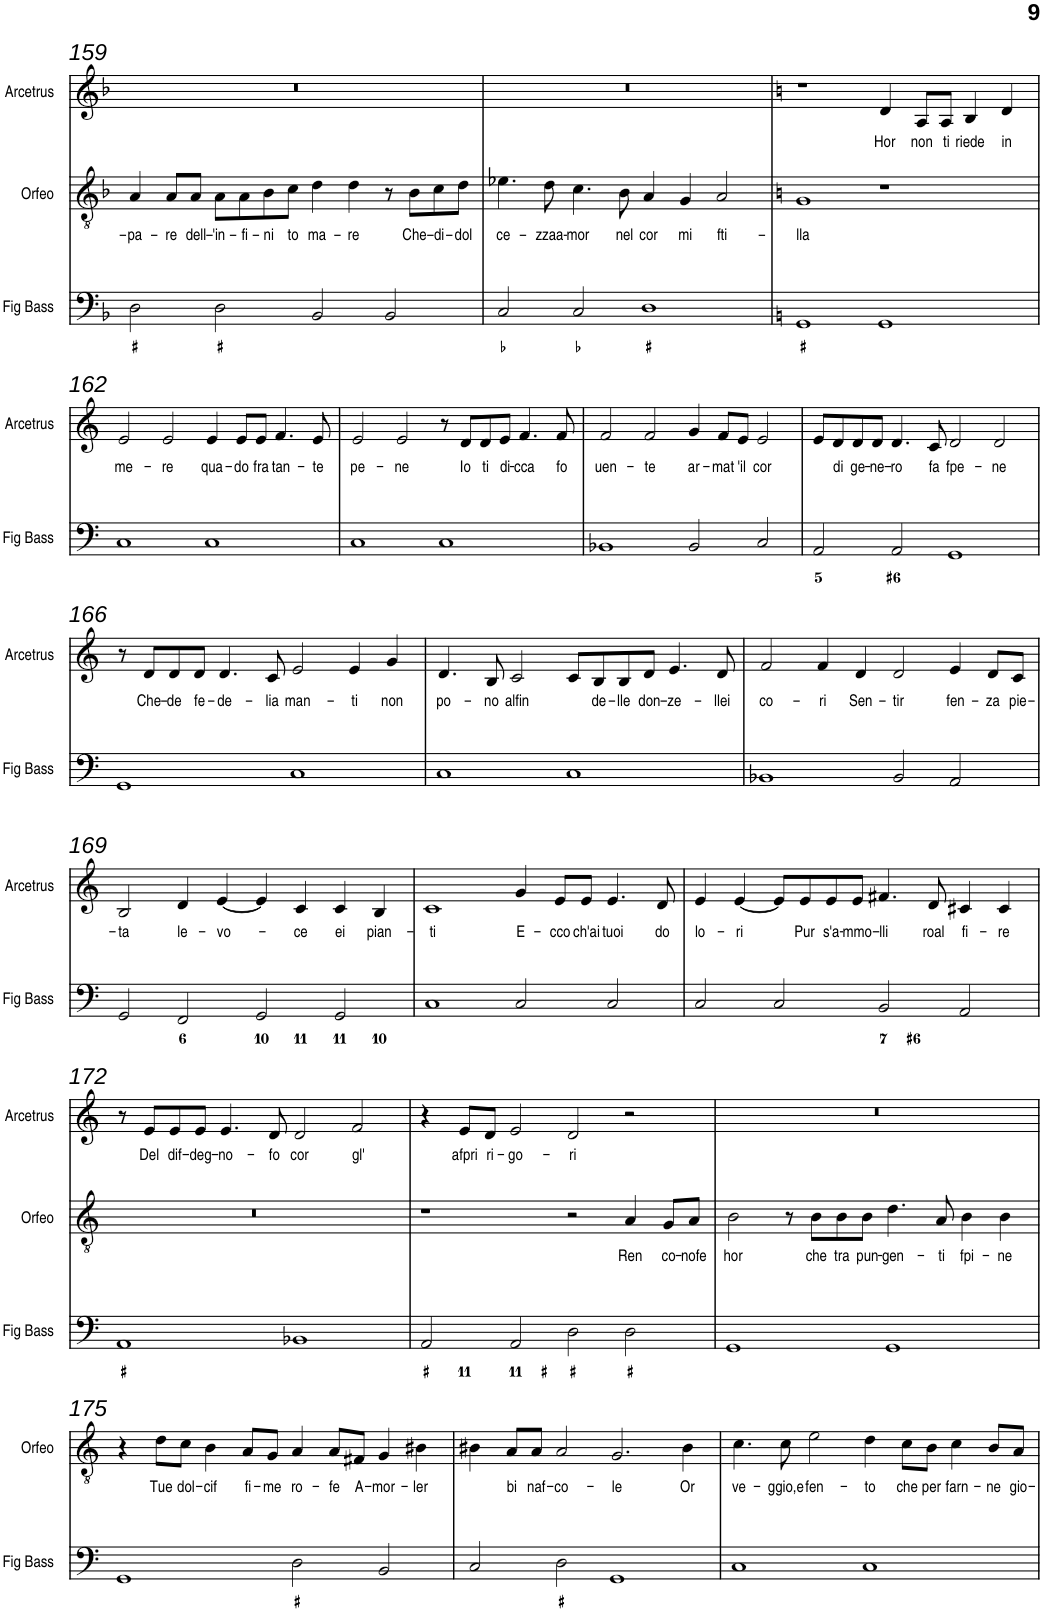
**kern	**kern	**text	**kern	**text
*part3	*part2	*part2	*part1	*part1
*staff3	*staff2	*staff2	*staff1	*staff1
*I"Fig Bass	*I"Orfeo	*	*I"Arcetrus	*
*I'Fig Bass	*I'Orfeo	*	*I'Arcetrus	*
!!LO:PB:g=z
*clefF4	*clefGv2	*	*clefG2	*
*k[b-]	*k[b-]	*	*k[b-]	*
*M4/2	*M4/2	*	*M4/2	*
=159	=159	=159	=159	=159
!	!	!LO:LY:b	!	!
2D\	4A/	-pa-	0r	.
!	!	!LO:LY:b	!	!
.	8A/L	-re	.	.
!	!	!LO:LY:b	!	!
.	8A/J	dell-	.	.
!	!	!LO:LY:b	!	!
2D\	8A\L	-'in-	.	.
!	!	!LO:LY:b	!	!
.	8A\	-fi-	.	.
!	!	!LO:LY:b	!	!
.	8B-\	-ni	.	.
!	!	!LO:LY:b	!	!
.	8c\J	to	.	.
!	!	!LO:LY:b	!	!
2BB-/	4d\	ma-	.	.
!	!	!LO:LY:b	!	!
.	4d\	-re	.	.
2BB-/	8r	.	.	.
!	!	!LO:LY:b	!	!
.	8B-\L	Che-	.	.
!	!	!LO:LY:b	!	!
.	8c\	-di-	.	.
!	!	!LO:LY:b	!	!
.	8d\J	-dol	.	.
=160	=160	=160	=160	=160
!	!	!LO:LY:b	!	!
2C/	4.e-X\	ce-	0r	.
!	!	!LO:LY:b	!	!
.	8d\	-zzaa-	.	.
!	!	!LO:LY:b	!	!
2C/	4.c\	-mor	.	.
!	!	!LO:LY:b	!	!
.	8B-\	nel	.	.
!	!	!LO:LY:b	!	!
1D	4A/	cor	.	.
!	!	!LO:LY:b	!	!
.	4G/	mi	.	.
!	!	!LO:LY:b	!	!
.	2A/	fti-	.	.
=161	=161	=161	=161	=161
*k[]	*k[]	*	*k[]	*
!	!	!LO:LY:b	!	!
1GG	1G	-lla	1r	.
!	!	!	!	!LO:LY:b
1GG	1r	.	4d/	Hor
!	!	!	!	!LO:LY:b
.	.	.	8A/L	non
!	!	!	!	!LO:LY:b
.	.	.	8A/J	ti
!	!	!	!	!LO:LY:b
.	.	.	4B/	riede
!	!	!	!	!LO:LY:b
.	.	.	4d/	in
!!LO:LB:g=z
=162	=162	=162	=162	=162
!	!	!	!	!LO:LY:b
1C	0r	.	2e/	me-
!	!	!	!	!LO:LY:b
.	.	.	2e/	-re
!	!	!	!	!LO:LY:b
1C	.	.	4e/	qua-
!	!	!	!	!LO:LY:b
.	.	.	8e/L	-do
!	!	!	!	!LO:LY:b
.	.	.	8e/J	fra
!	!	!	!	!LO:LY:b
.	.	.	4.f/	tan-
!	!	!	!	!LO:LY:b
.	.	.	8e/	-te
=163	=163	=163	=163	=163
!	!	!	!	!LO:LY:b
1C	0r	.	2e/	pe-
!	!	!	!	!LO:LY:b
.	.	.	2e/	-ne
1C	.	.	8r	.
!	!	!	!	!LO:LY:b
.	.	.	8d/L	Io
!	!	!	!	!LO:LY:b
.	.	.	8d/	ti
!	!	!	!	!LO:LY:b
.	.	.	8e/J	di-
!	!	!	!	!LO:LY:b
.	.	.	4.f/	-cca
!	!	!	!	!LO:LY:b
.	.	.	8f/	fo
=164	=164	=164	=164	=164
!	!	!	!	!LO:LY:b
1BB-X	0r	.	2f/	uen-
!	!	!	!	!LO:LY:b
.	.	.	2f/	-te
!	!	!	!	!LO:LY:b
2BB-/	.	.	4g/	ar-
!	!	!	!	!LO:LY:b
.	.	.	8f/L	-mat
!	!	!	!	!LO:LY:b
.	.	.	8e/J	'il
!	!	!	!	!LO:LY:b
2C/	.	.	2e/	cor
=165	=165	=165	=165	=165
2AA/	0r	.	8e/L	.
!	!	!	!	!LO:LY:b
.	.	.	8d/	di
!	!	!	!	!LO:LY:b
.	.	.	8d/	ge-
!	!	!	!	!LO:LY:b
.	.	.	8d/J	-ne-
!	!	!	!	!LO:LY:b
2AA/	.	.	4.d/	-ro
!	!	!	!	!LO:LY:b
.	.	.	8c/	fa
!	!	!	!	!LO:LY:b
1GG	.	.	2d/	fpe-
!	!	!	!	!LO:LY:b
.	.	.	2d/	-ne
!!LO:LB:g=z
=166	=166	=166	=166	=166
1GG	0r	.	8r	.
!	!	!	!	!LO:LY:b
.	.	.	8d/L	Che-
!	!	!	!	!LO:LY:b
.	.	.	8d/	-de
!	!	!	!	!LO:LY:b
.	.	.	8d/J	fe-
!	!	!	!	!LO:LY:b
.	.	.	4.d/	-de-
!	!	!	!	!LO:LY:b
.	.	.	8c/	-lia
!	!	!	!	!LO:LY:b
1C	.	.	2e/	man-
!	!	!	!	!LO:LY:b
.	.	.	4e/	-ti
!	!	!	!	!LO:LY:b
.	.	.	4g/	non
=167	=167	=167	=167	=167
!	!	!	!	!LO:LY:b
1C	0r	.	4.d/	po-
!	!	!	!	!LO:LY:b
.	.	.	8B/	-no
!	!	!	!	!LO:LY:b
.	.	.	2c/	alfin
1C	.	.	8c/L	.
!	!	!	!	!LO:LY:b
.	.	.	8B/	de-
!	!	!	!	!LO:LY:b
.	.	.	8B/	-lle
!	!	!	!	!LO:LY:b
.	.	.	8d/J	don-
!	!	!	!	!LO:LY:b
.	.	.	4.e/	-ze-
!	!	!	!	!LO:LY:b
.	.	.	8d/	-llei
=168	=168	=168	=168	=168
!	!	!	!	!LO:LY:b
1BB-X	0r	.	2f/	co-
!	!	!	!	!LO:LY:b
.	.	.	4f/	-ri
!	!	!	!	!LO:LY:b
.	.	.	4d/	Sen-
!	!	!	!	!LO:LY:b
2BB-/	.	.	2d/	-tir
!	!	!	!	!LO:LY:b
2AA/	.	.	4e/	fen-
!	!	!	!	!LO:LY:b
.	.	.	8d/L	-za
!	!	!	!	!LO:LY:b
.	.	.	8c/J	pie-
!!LO:LB:g=z
=169	=169	=169	=169	=169
!	!	!	!	!LO:LY:b
2GG/	0r	.	2B/	-ta
!	!	!	!	!LO:LY:b
2FF/	.	.	4d/	le-
!	!	!	!	!LO:LY:b
.	.	.	[4e/	-vo-
2GG/	.	.	4e/]	.
!	!	!	!	!LO:LY:b
.	.	.	4c/	-ce
!	!	!	!	!LO:LY:b
2GG/	.	.	4c/	ei
!	!	!	!	!LO:LY:b
.	.	.	4B/	pian-
=170	=170	=170	=170	=170
!	!	!	!	!LO:LY:b
1C	0r	.	1c	-ti
!	!	!	!	!LO:LY:b
2C/	.	.	4g/	E-
!	!	!	!	!LO:LY:b
.	.	.	8e/L	-cco
!	!	!	!	!LO:LY:b
.	.	.	8e/J	ch'ai
!	!	!	!	!LO:LY:b
2C/	.	.	4.e/	tuoi
!	!	!	!	!LO:LY:b
.	.	.	8d/	do
=171	=171	=171	=171	=171
!	!	!	!	!LO:LY:b
2C/	0r	.	4e/	lo-
!	!	!	!	!LO:LY:b
.	.	.	[4e/	-ri
2C/	.	.	8e/L]	.
!	!	!	!	!LO:LY:b
.	.	.	8e/	Pur
!	!	!	!	!LO:LY:b
.	.	.	8e/	s'a-
!	!	!	!	!LO:LY:b
.	.	.	8e/J	-mmo-
!	!	!	!	!LO:LY:b
2BB/	.	.	4.f#X/	-lli
!	!	!	!	!LO:LY:b
.	.	.	8d/	roal
!	!	!	!	!LO:LY:b
2AA/	.	.	4c#X/	fi-
!	!	!	!	!LO:LY:b
.	.	.	4c#/	-re
!!LO:LB:g=z
=172	=172	=172	=172	=172
1AA	0r	.	8r	.
!	!	!	!	!LO:LY:b
.	.	.	8e/L	Del
!	!	!	!	!LO:LY:b
.	.	.	8e/	dif-
!	!	!	!	!LO:LY:b
.	.	.	8e/J	-deg-
!	!	!	!	!LO:LY:b
.	.	.	4.e/	-no-
!	!	!	!	!LO:LY:b
.	.	.	8d/	-fo
!	!	!	!	!LO:LY:b
1BB-X	.	.	2d/	cor
!	!	!	!	!LO:LY:b
.	.	.	2f/	gl'
=173	=173	=173	=173	=173
2AA/	1r	.	4r	.
!	!	!	!	!LO:LY:b
.	.	.	8e/L	afpri
!	!	!	!	!LO:LY:b
.	.	.	8d/J	ri-
!	!	!	!	!LO:LY:b
2AA/	.	.	2e/	-go-
!	!	!	!	!LO:LY:b
2D\	2r	.	2d/	-ri
!	!	!LO:LY:b	!	!
2D\	4A/	Ren	2r	.
!	!	!LO:LY:b	!	!
.	8G/L	co-	.	.
!	!	!LO:LY:b	!	!
.	8A/J	-nofe	.	.
=174	=174	=174	=174	=174
!	!	!LO:LY:b	!	!
1GG	2B\	hor	0r	.
.	8r	.	.	.
!	!	!LO:LY:b	!	!
.	8B\L	che	.	.
!	!	!LO:LY:b	!	!
.	8B\	tra	.	.
!	!	!LO:LY:b	!	!
.	8B\J	pun-	.	.
!	!	!LO:LY:b	!	!
1GG	4.d\	-gen-	.	.
!	!	!LO:LY:b	!	!
.	8A/	-ti	.	.
!	!	!LO:LY:b	!	!
.	4B\	fpi-	.	.
!	!	!LO:LY:b	!	!
.	4B\	-ne	.	.
!!LO:LB:g=z
=175	=175	=175	=175	=175
1GG	4r	.	0r	.
!	!	!LO:LY:b	!	!
.	8d\L	Tue	.	.
!	!	!LO:LY:b	!	!
.	8c\J	dol-	.	.
!	!	!LO:LY:b	!	!
.	4B\	-cif	.	.
!	!	!LO:LY:b	!	!
.	8A/L	fi-	.	.
!	!	!LO:LY:b	!	!
.	8G/J	-me	.	.
!	!	!LO:LY:b	!	!
2D\	4A/	ro-	.	.
!	!	!LO:LY:b	!	!
.	8A/L	-fe	.	.
!	!	!LO:LY:b	!	!
.	8F#X/J	A-	.	.
!	!	!LO:LY:b	!	!
2BB/	4G/	-mor-	.	.
!	!	!LO:LY:b	!	!
.	4B#X\	-ler	.	.
=176	=176	=176	=176	=176
2C/	4B#X\	.	0r	.
!	!	!LO:LY:b	!	!
.	8A/L	bi	.	.
!	!	!LO:LY:b	!	!
.	8A/J	naf-	.	.
!	!	!LO:LY:b	!	!
2D\	2A/	-co-	.	.
!	!	!LO:LY:b	!	!
1GG	2.G/	-le	.	.
!	!	!LO:LY:b	!	!
.	4B#\	Or	.	.
=177	=177	=177	=177	=177
!	!	!LO:LY:b	!	!
1C	4.c\	ve-	0r	.
!	!	!LO:LY:b	!	!
.	8c\	-ggio,e	.	.
!	!	!LO:LY:b	!	!
.	2e\	fen-	.	.
!	!	!LO:LY:b	!	!
1C	4d\	-to	.	.
!	!	!LO:LY:b	!	!
.	8c\L	che	.	.
!	!	!LO:LY:b	!	!
.	8B\J	per	.	.
!	!	!LO:LY:b	!	!
.	4c\	farn-	.	.
!	!	!LO:LY:b	!	!
.	8B/L	-ne	.	.
!	!	!LO:LY:b	!	!
.	8A/J	gio-	.	.
=	=	=	=	=
*-	*-	*-	*-	*-
